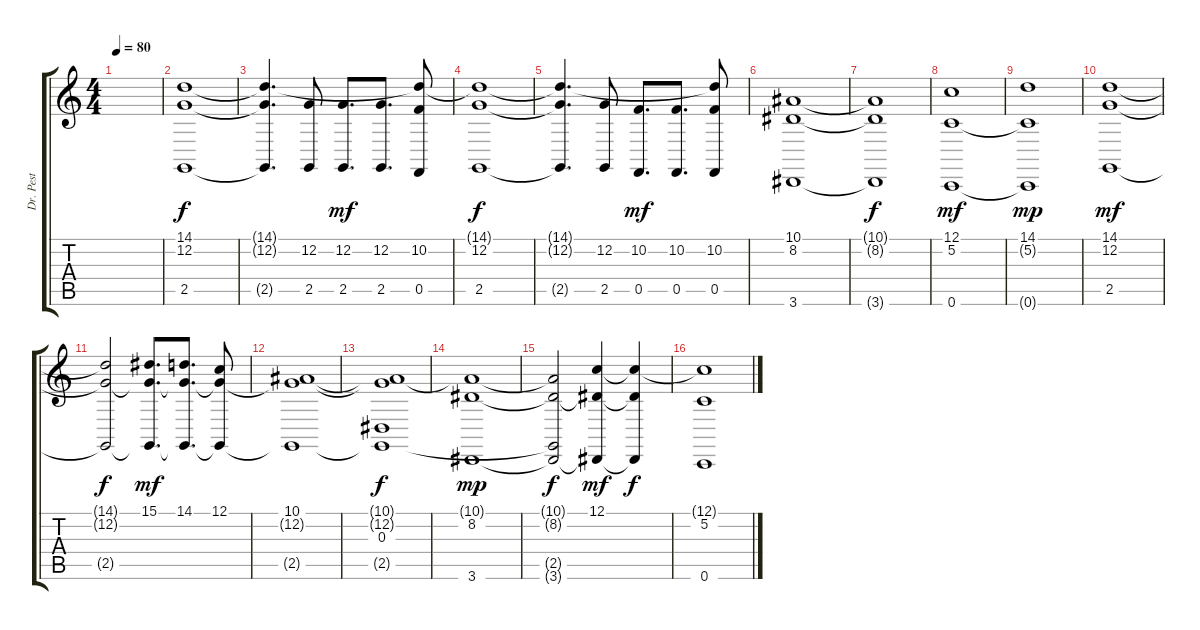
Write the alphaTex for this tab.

\track ("Dr. Pest" "Dr. Pest") {instrument stringensemble1}
\staff {score tabs}
\tuning (C4 G3 Eb3 Bb2 F2 C2) {hide}
\ts (4 4)
\tempo 80
\clef g2
\ks c
|
(14.1 12.2 2.5).1 |
(14.1{t} 12.2{t} 2.5{t}).4{d dy f} (12.2 2.5).8 (12.2 2.5).8{d dy mf} (12.2 2.5).8{d} (14.1{t} 10.2 0.5).8 |
(14.1{t} 12.2 2.5).1{dy f} |
(14.1{t} 12.2{t} 2.5{t}).4{d} (12.2 2.5).8 (10.2 0.5).8{d dy mf} (10.2 0.5).8{d} (14.1{t} 10.2 0.5).8 |
(10.1 8.2 3.6).1 |
(10.1{t} 8.2{t} 3.6{t}).1{dy f} |
(12.1 5.2 0.6).1{dy mf} |
(14.1 5.2{t} 0.6{t}).1{dy mp} |
(14.1 12.2 2.5).1{dy mf} |
(14.1{t} 12.2{t} 2.5{t}).2{dy f} (15.1 12.2{t} 2.5{t}).8{d dy mf} (14.1 12.2{t} 2.5{t}).8{d} (12.1 12.2{t} 2.5{t}).8 |
(10.1 12.2{t} 2.5{t}).1 |
(10.1{t} 12.2{t} 0.3 2.5{t}).1{dy f} |
(10.1{t} 8.2 3.6).1{dy mp} |
(10.1{t} 8.2{t} 2.5{t} 3.6{t}).2{dy f} (12.1 8.2{t} 3.6{t}).4{dy mf} (12.1{t} 8.2{t} 3.6{t}).4{dy f} |
(12.1{t} 5.2 0.6).1
